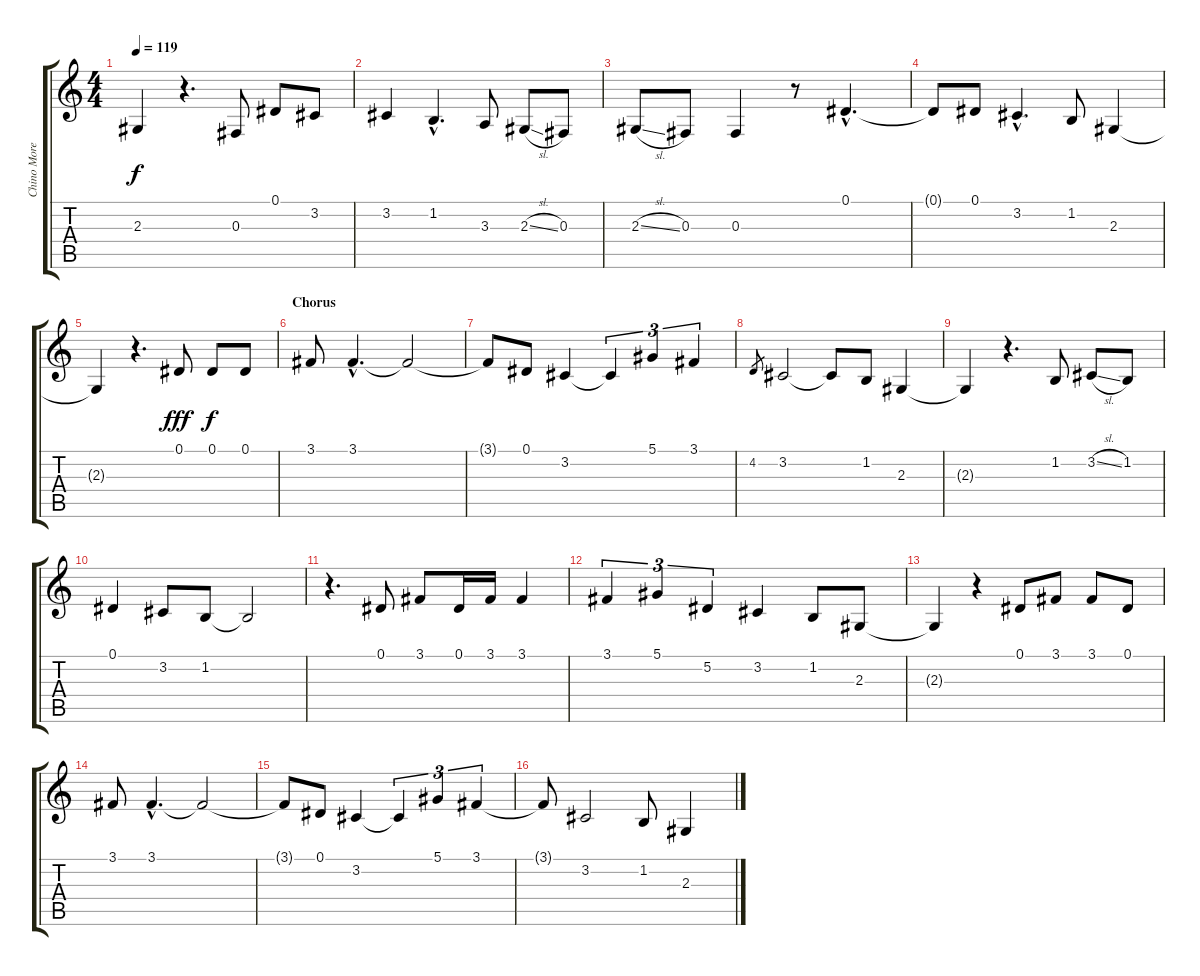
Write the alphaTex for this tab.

\track ("Chino Moreno" "Chino More") {instrument clarinet}
\staff {score tabs}
\tuning (Eb4 Bb3 Gb3 Db3 Ab2 Eb2) {hide}
\ts (4 4)
\tempo 119
\clef g2
\ks c
2.3{t}.4{dy f} r.4{d} 0.3.8 0.1.8 3.2.8 |
3.2.4 1.2{hac}.4{d} 3.3.8 2.3{sl}.8 0.3.8 |
2.3{sl}.8 0.3.8 0.3.4 r.8 0.1{hac}.4{d} |
0.1{t}.8 0.1.8 3.2{hac}.4{d} 1.2.8 2.3.4 |
2.3{t}.4 r.4{d} 0.1.8{dy fff} 0.1.8{dy f} 0.1.8 |
\section ("" "Chorus")
3.1.8 3.1{hac}.4{d} 3.1{t}.2 |
3.1{t}.8 0.1.8 3.2.4 3.2{t}.4{tu (3 2)} 5.1.4{tu (3 2)} 3.1.4{tu (3 2)} |
4.2.8{gr} 3.2.2 3.2{t}.8 1.2.8 2.3.4 |
2.3{t}.4 r.4{d} 1.2.8 3.2{sl}.8 1.2.8 |
0.1.4 3.2.8 1.2.8 1.2{t}.2 |
r.4{d} 0.1.8 3.1.8 0.1.16 3.1.16 3.1.4 |
3.1.4{tu (3 2)} 5.1.4{tu (3 2)} 5.2.4{tu (3 2)} 3.2.4 1.2.8 2.3.8 |
2.3{t}.4 r.4 0.1.8 3.1.8 3.1.8 0.1.8 |
3.1.8 3.1{hac}.4{d} 3.1{t}.2 |
3.1{t}.8 0.1.8 3.2.4 3.2{t}.4{tu (3 2)} 5.1.4{tu (3 2)} 3.1.4{tu (3 2)} |
3.1{t}.8 3.2.2 1.2.8 2.3.4
